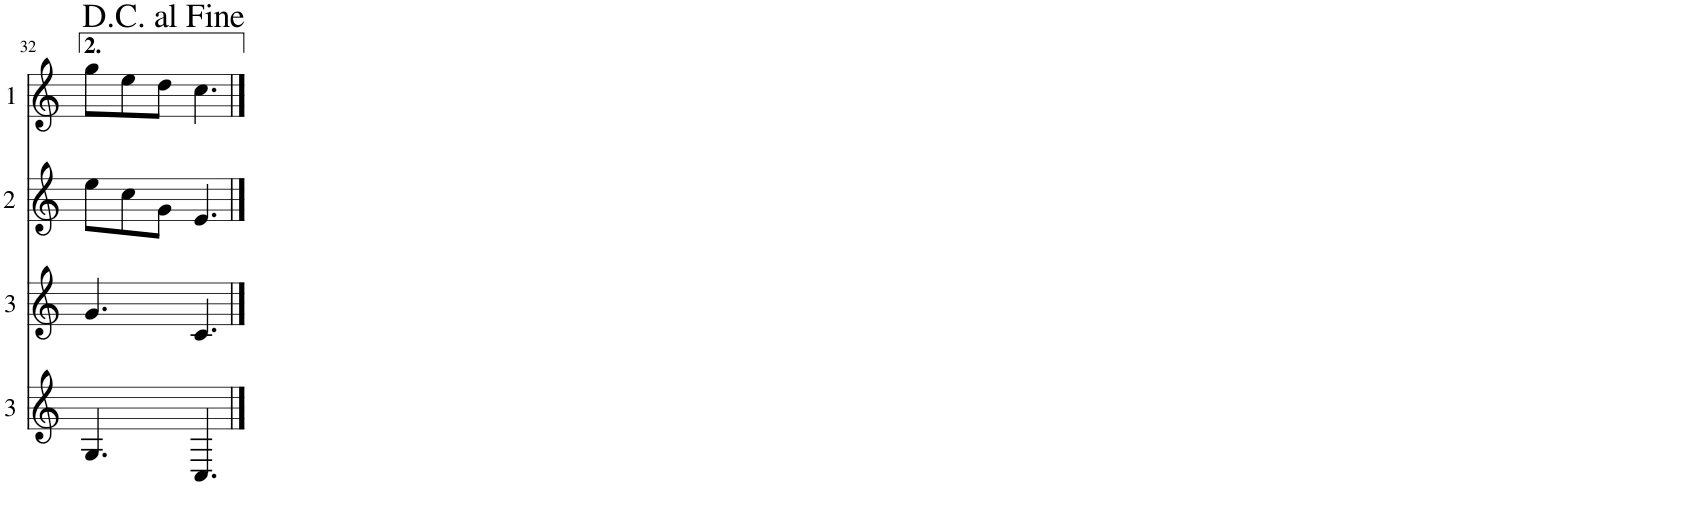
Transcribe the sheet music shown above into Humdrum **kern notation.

**kern	**kern	**kern	**kern
*part4	*part3	*part2	*part1
*staff4	*staff3	*staff2	*staff1
*I"Cor 3	*I"Cor 3	*I"Cor 2	*I"Cor 1
!!LO:PB:g=z
*clefG2	*clefG2	*clefG2	*clefG2
*Trd4c7	*Trd4c7	*Trd4c7	*Trd4c7
*k[]	*k[]	*k[]	*k[]
*M6/8	*M6/8	*M6/8	*M6/8
=32	=32	=32	=32
4.G/	4.g/	8ee\L	8gg\L
.	.	8cc\	8ee\
.	.	8g\J	8dd\J
4.C/	4.c/	4.e/	4.cc\
==	==	==	==
*-	*-	*-	*-
